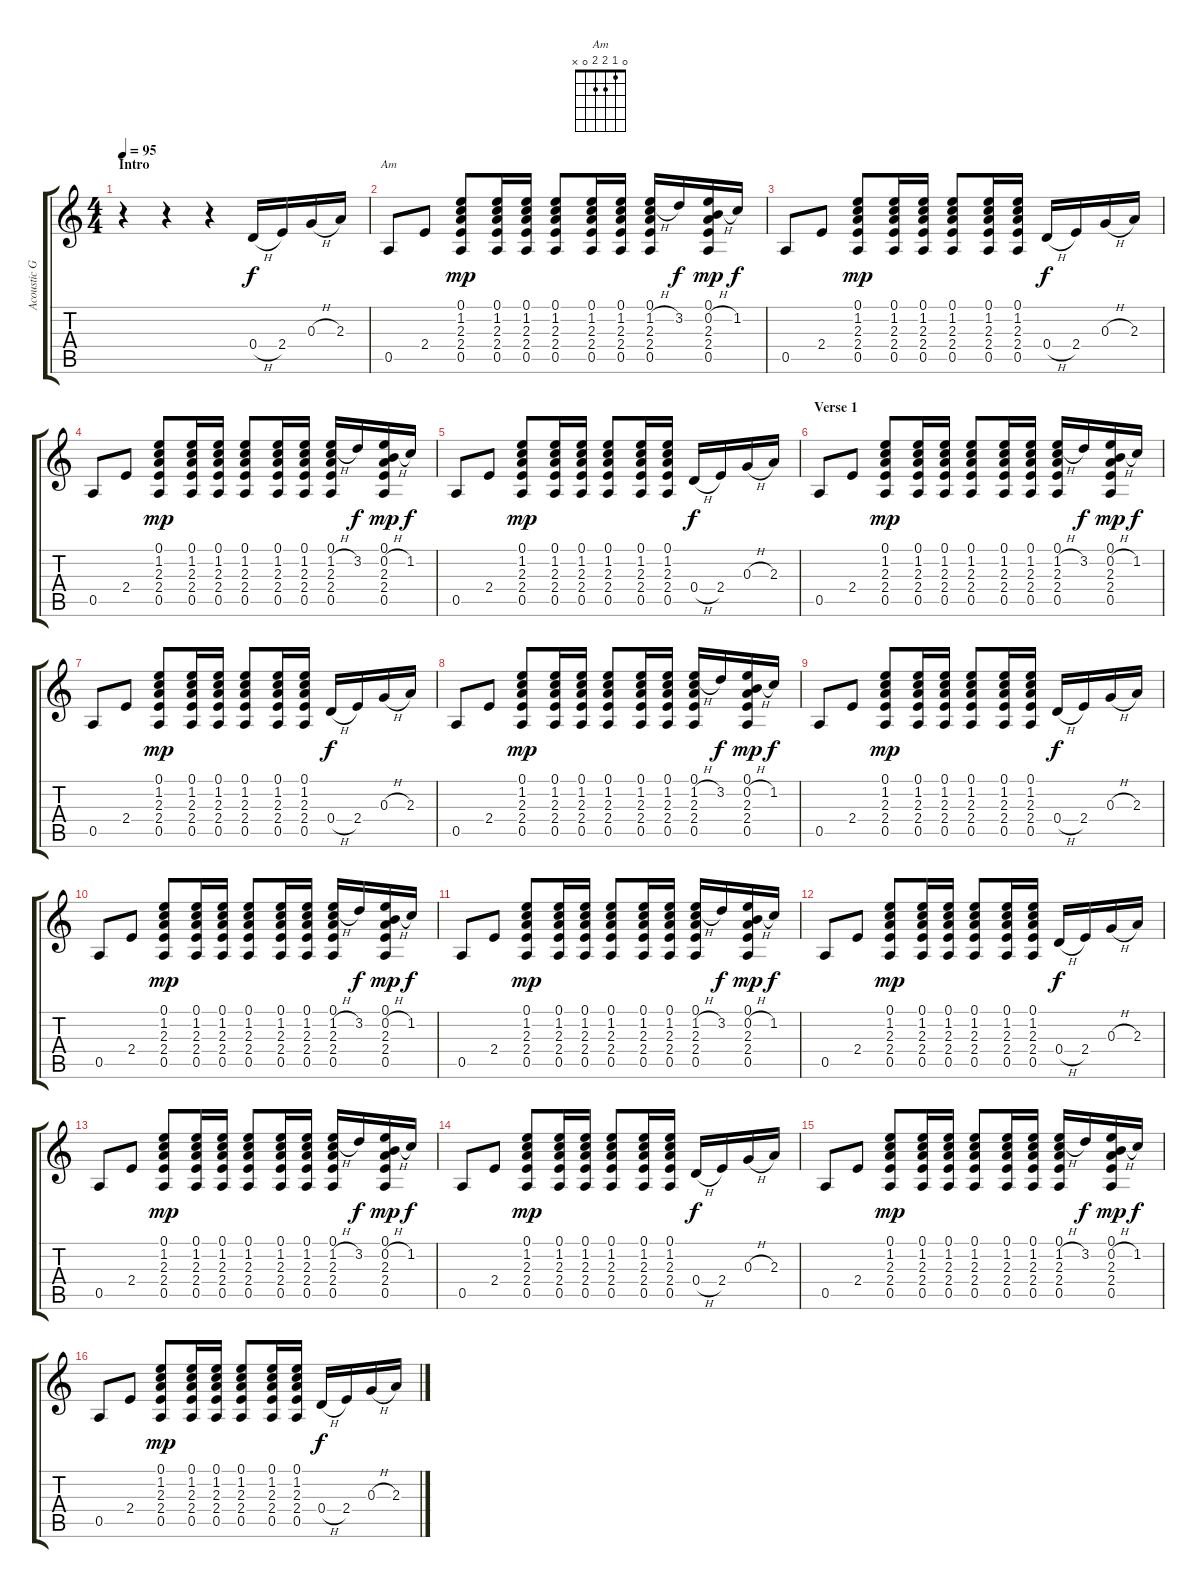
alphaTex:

\track ("Acoustic Guitar" "Acoustic G") {instrument acousticguitarsteel}
\staff {score tabs}
\tuning (E4 B3 G3 D3 A2 E2) {hide}
\chord ("Am" 0 1 2 2 0 x)
\ts (4 4)
\section ("" "Intro")
\tempo 95
\clef g2
\ks c
r.4{dy f instrument acousticguitarsteel} r.4 r.4 0.4{h}.16 2.4.16 0.3{h}.16 2.3.16 |
0.5.8{ch "Am"} 2.4.8 (0.1 1.2 2.3 2.4 0.5).8{dy mp} (0.1 1.2 2.3 2.4 0.5).16 (0.1 1.2 2.3 2.4 0.5).16 (0.1 1.2 2.3 2.4 0.5).8 (0.1 1.2 2.3 2.4 0.5).16 (0.1 1.2 2.3 2.4 0.5).16 (0.1 1.2{h} 2.3 2.4 0.5).16 3.2.16{dy f} (0.1 0.2{h} 2.3 2.4 0.5).16{dy mp} 1.2.16{dy f} |
0.5.8 2.4.8 (0.1 1.2 2.3 2.4 0.5).8{dy mp} (0.1 1.2 2.3 2.4 0.5).16 (0.1 1.2 2.3 2.4 0.5).16 (0.1 1.2 2.3 2.4 0.5).8 (0.1 1.2 2.3 2.4 0.5).16 (0.1 1.2 2.3 2.4 0.5).16 0.4{h}.16{dy f} 2.4.16 0.3{h}.16 2.3.16 |
0.5.8 2.4.8 (0.1 1.2 2.3 2.4 0.5).8{dy mp} (0.1 1.2 2.3 2.4 0.5).16 (0.1 1.2 2.3 2.4 0.5).16 (0.1 1.2 2.3 2.4 0.5).8 (0.1 1.2 2.3 2.4 0.5).16 (0.1 1.2 2.3 2.4 0.5).16 (0.1 1.2{h} 2.3 2.4 0.5).16 3.2.16{dy f} (0.1 0.2{h} 2.3 2.4 0.5).16{dy mp} 1.2.16{dy f} |
0.5.8 2.4.8 (0.1 1.2 2.3 2.4 0.5).8{dy mp} (0.1 1.2 2.3 2.4 0.5).16 (0.1 1.2 2.3 2.4 0.5).16 (0.1 1.2 2.3 2.4 0.5).8 (0.1 1.2 2.3 2.4 0.5).16 (0.1 1.2 2.3 2.4 0.5).16 0.4{h}.16{dy f} 2.4.16 0.3{h}.16 2.3.16 |
\section ("" "Verse 1")
0.5.8 2.4.8 (0.1 1.2 2.3 2.4 0.5).8{dy mp} (0.1 1.2 2.3 2.4 0.5).16 (0.1 1.2 2.3 2.4 0.5).16 (0.1 1.2 2.3 2.4 0.5).8 (0.1 1.2 2.3 2.4 0.5).16 (0.1 1.2 2.3 2.4 0.5).16 (0.1 1.2{h} 2.3 2.4 0.5).16 3.2.16{dy f} (0.1 0.2{h} 2.3 2.4 0.5).16{dy mp} 1.2.16{dy f} |
0.5.8 2.4.8 (0.1 1.2 2.3 2.4 0.5).8{dy mp} (0.1 1.2 2.3 2.4 0.5).16 (0.1 1.2 2.3 2.4 0.5).16 (0.1 1.2 2.3 2.4 0.5).8 (0.1 1.2 2.3 2.4 0.5).16 (0.1 1.2 2.3 2.4 0.5).16 0.4{h}.16{dy f} 2.4.16 0.3{h}.16 2.3.16 |
0.5.8 2.4.8 (0.1 1.2 2.3 2.4 0.5).8{dy mp} (0.1 1.2 2.3 2.4 0.5).16 (0.1 1.2 2.3 2.4 0.5).16 (0.1 1.2 2.3 2.4 0.5).8 (0.1 1.2 2.3 2.4 0.5).16 (0.1 1.2 2.3 2.4 0.5).16 (0.1 1.2{h} 2.3 2.4 0.5).16 3.2.16{dy f} (0.1 0.2{h} 2.3 2.4 0.5).16{dy mp} 1.2.16{dy f} |
0.5.8 2.4.8 (0.1 1.2 2.3 2.4 0.5).8{dy mp} (0.1 1.2 2.3 2.4 0.5).16 (0.1 1.2 2.3 2.4 0.5).16 (0.1 1.2 2.3 2.4 0.5).8 (0.1 1.2 2.3 2.4 0.5).16 (0.1 1.2 2.3 2.4 0.5).16 0.4{h}.16{dy f} 2.4.16 0.3{h}.16 2.3.16 |
0.5.8 2.4.8 (0.1 1.2 2.3 2.4 0.5).8{dy mp} (0.1 1.2 2.3 2.4 0.5).16 (0.1 1.2 2.3 2.4 0.5).16 (0.1 1.2 2.3 2.4 0.5).8 (0.1 1.2 2.3 2.4 0.5).16 (0.1 1.2 2.3 2.4 0.5).16 (0.1 1.2{h} 2.3 2.4 0.5).16 3.2.16{dy f} (0.1 0.2{h} 2.3 2.4 0.5).16{dy mp} 1.2.16{dy f} |
0.5.8 2.4.8 (0.1 1.2 2.3 2.4 0.5).8{dy mp} (0.1 1.2 2.3 2.4 0.5).16 (0.1 1.2 2.3 2.4 0.5).16 (0.1 1.2 2.3 2.4 0.5).8 (0.1 1.2 2.3 2.4 0.5).16 (0.1 1.2 2.3 2.4 0.5).16 (0.1 1.2{h} 2.3 2.4 0.5).16 3.2.16{dy f} (0.1 0.2{h} 2.3 2.4 0.5).16{dy mp} 1.2.16{dy f} |
0.5.8 2.4.8 (0.1 1.2 2.3 2.4 0.5).8{dy mp} (0.1 1.2 2.3 2.4 0.5).16 (0.1 1.2 2.3 2.4 0.5).16 (0.1 1.2 2.3 2.4 0.5).8 (0.1 1.2 2.3 2.4 0.5).16 (0.1 1.2 2.3 2.4 0.5).16 0.4{h}.16{dy f} 2.4.16 0.3{h}.16 2.3.16 |
0.5.8 2.4.8 (0.1 1.2 2.3 2.4 0.5).8{dy mp} (0.1 1.2 2.3 2.4 0.5).16 (0.1 1.2 2.3 2.4 0.5).16 (0.1 1.2 2.3 2.4 0.5).8 (0.1 1.2 2.3 2.4 0.5).16 (0.1 1.2 2.3 2.4 0.5).16 (0.1 1.2{h} 2.3 2.4 0.5).16 3.2.16{dy f} (0.1 0.2{h} 2.3 2.4 0.5).16{dy mp} 1.2.16{dy f} |
0.5.8 2.4.8 (0.1 1.2 2.3 2.4 0.5).8{dy mp} (0.1 1.2 2.3 2.4 0.5).16 (0.1 1.2 2.3 2.4 0.5).16 (0.1 1.2 2.3 2.4 0.5).8 (0.1 1.2 2.3 2.4 0.5).16 (0.1 1.2 2.3 2.4 0.5).16 0.4{h}.16{dy f} 2.4.16 0.3{h}.16 2.3.16 |
0.5.8 2.4.8 (0.1 1.2 2.3 2.4 0.5).8{dy mp} (0.1 1.2 2.3 2.4 0.5).16 (0.1 1.2 2.3 2.4 0.5).16 (0.1 1.2 2.3 2.4 0.5).8 (0.1 1.2 2.3 2.4 0.5).16 (0.1 1.2 2.3 2.4 0.5).16 (0.1 1.2{h} 2.3 2.4 0.5).16 3.2.16{dy f} (0.1 0.2{h} 2.3 2.4 0.5).16{dy mp} 1.2.16{dy f} |
0.5.8 2.4.8 (0.1 1.2 2.3 2.4 0.5).8{dy mp} (0.1 1.2 2.3 2.4 0.5).16 (0.1 1.2 2.3 2.4 0.5).16 (0.1 1.2 2.3 2.4 0.5).8 (0.1 1.2 2.3 2.4 0.5).16 (0.1 1.2 2.3 2.4 0.5).16 0.4{h}.16{dy f} 2.4.16 0.3{h}.16 2.3.16
